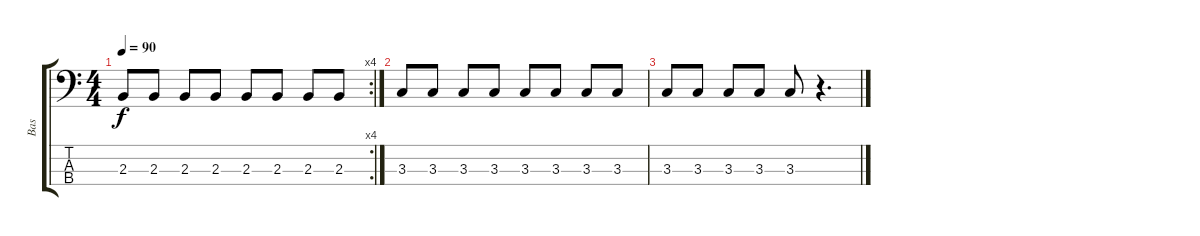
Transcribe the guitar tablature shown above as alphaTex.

\track ("Bas" "Bas") {instrument electricbassfinger}
\staff {score tabs}
\tuning (G2 D2 A1 E1) {hide}
\rc 4
\ts (4 4)
\tempo 90
\clef f4
\ks c
2.3.8{dy f} 2.3.8 2.3.8 2.3.8 2.3.8 2.3.8 2.3.8 2.3.8 |
3.3.8 3.3.8 3.3.8 3.3.8 3.3.8 3.3.8 3.3.8 3.3.8 |
3.3.8 3.3.8 3.3.8 3.3.8 3.3.8 r.4{d}
